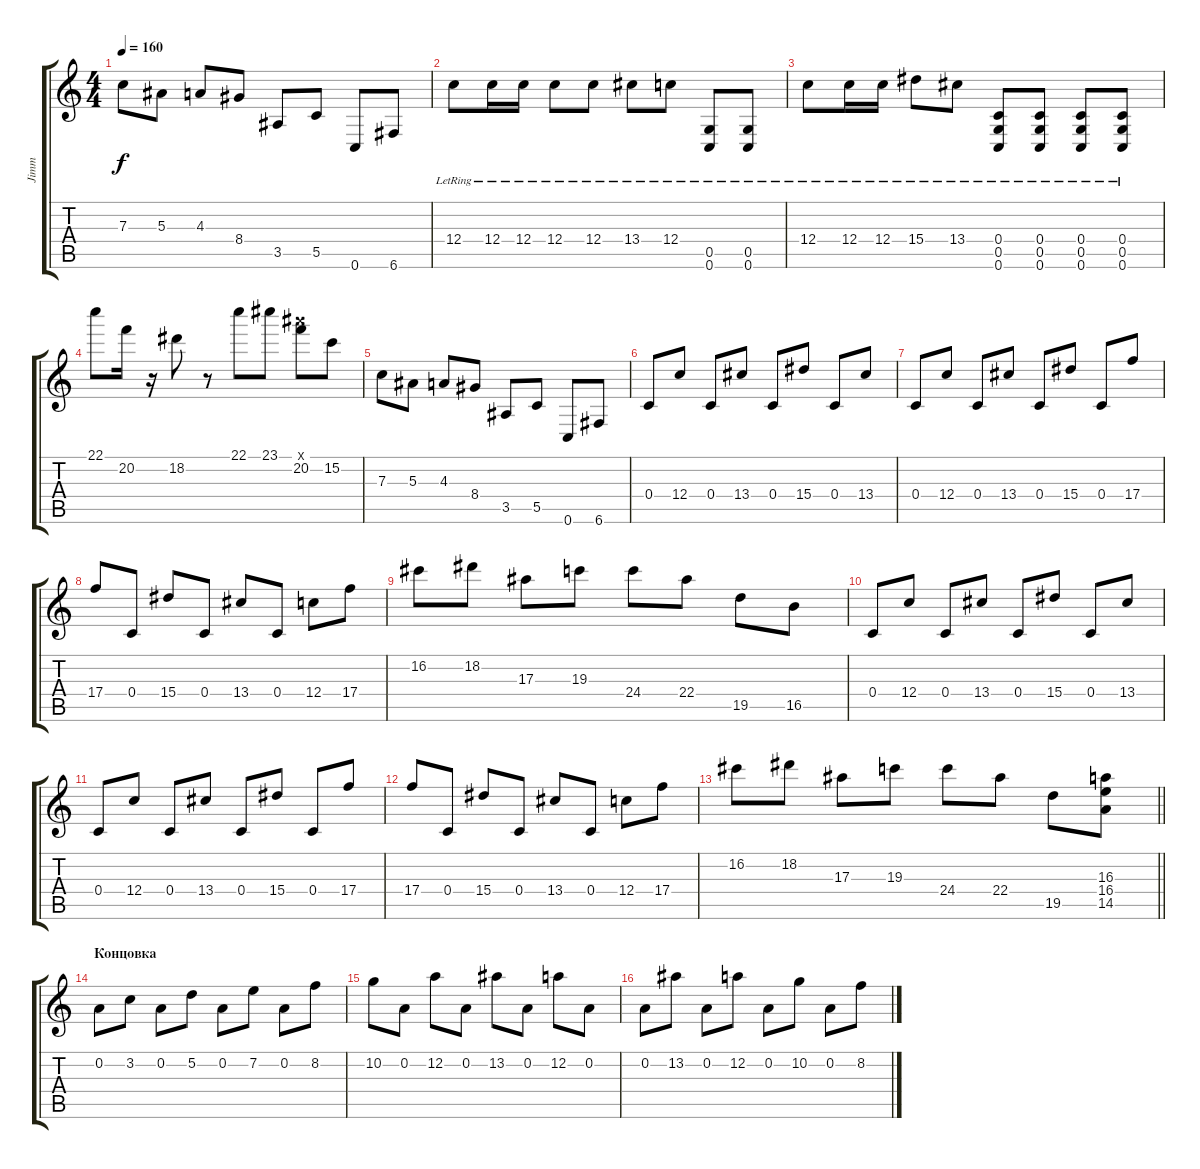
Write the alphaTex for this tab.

\track ("Jimm" "Jimm") {instrument distortionguitar}
\staff {score tabs}
\tuning (D4 A3 F3 C3 G2 C2) {hide}
\ts (4 4)
\tempo 160
\clef g2
\ks c
7.3.8{dy f} 5.3.8 4.3.8 8.4.8 3.5.8 5.5.8 0.6.8 6.6.8 |
12.4{lr}.8 12.4{lr}.16 12.4{lr}.16 12.4{lr}.8 12.4{lr}.8 13.4{lr}.8 12.4{lr}.8 (0.5{lr} 0.6{lr}).8 (0.5{lr} 0.6{lr}).8 |
12.4{lr}.8 12.4{lr}.16 12.4{lr}.16 15.4{lr}.8 13.4{lr}.8 (0.4{lr} 0.5{lr} 0.6{lr}).8 (0.4{lr} 0.5{lr} 0.6{lr}).8 (0.4{lr} 0.5{lr} 0.6{lr}).8 (0.4{lr} 0.5{lr} 0.6{lr}).8 |
22.1.8 20.2.16 r.16 18.2.8 r.8 22.1.8 23.1.8 (20.1{x} 20.2).8 15.2.8 |
7.3.8 5.3.8 4.3.8 8.4.8 3.5.8 5.5.8 0.6.8 6.6.8 |
0.4.8 12.4.8 0.4.8 13.4.8 0.4.8 15.4.8 0.4.8 13.4.8 |
0.4.8 12.4.8 0.4.8 13.4.8 0.4.8 15.4.8 0.4.8 17.4.8 |
17.4.8 0.4.8 15.4.8 0.4.8 13.4.8 0.4.8 12.4.8 17.4.8 |
16.2.8 18.2.8 17.3.8 19.3.8 24.4.8 22.4.8 19.5.8 16.5.8 |
0.4.8 12.4.8 0.4.8 13.4.8 0.4.8 15.4.8 0.4.8 13.4.8 |
0.4.8 12.4.8 0.4.8 13.4.8 0.4.8 15.4.8 0.4.8 17.4.8 |
17.4.8 0.4.8 15.4.8 0.4.8 13.4.8 0.4.8 12.4.8 17.4.8 |
\barLineRight lightlight
16.2.8 18.2.8 17.3.8 19.3.8 24.4.8 22.4.8 19.5.8 (16.3 16.4 14.5).8 |
\section ("" "Концовка")
0.2.8 3.2.8 0.2.8 5.2.8 0.2.8 7.2.8 0.2.8 8.2.8 |
10.2.8 0.2.8 12.2.8 0.2.8 13.2.8 0.2.8 12.2.8 0.2.8 |
0.2.8 13.2.8 0.2.8 12.2.8 0.2.8 10.2.8 0.2.8 8.2.8
